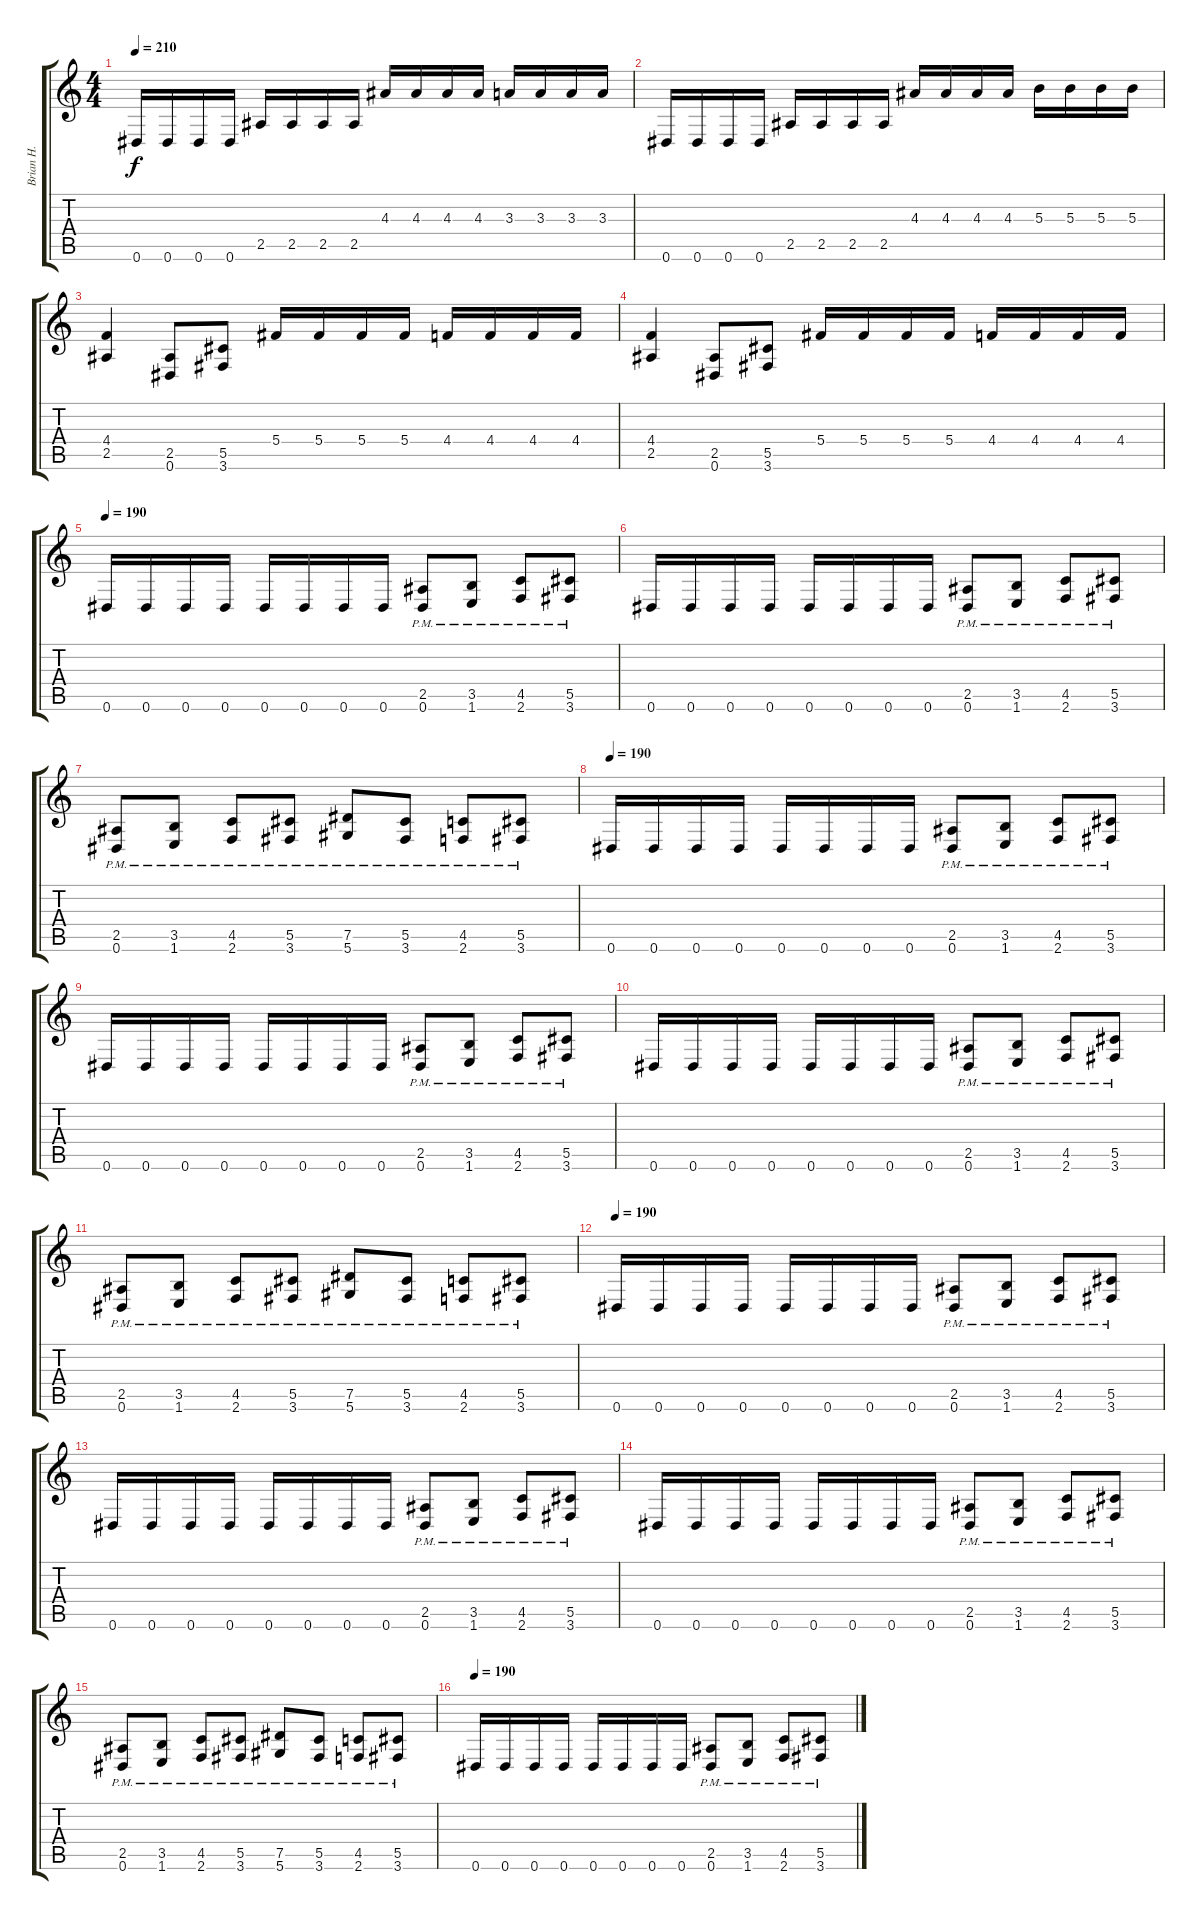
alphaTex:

\track ("Brian H." "Brian H.") {instrument distortionguitar}
\staff {score tabs}
\tuning (Eb4 Bb3 Gb3 Db3 Ab2 Eb2) {hide}
\ts (4 4)
\tempo 210
\clef g2
\ks c
0.6.16{dy f} 0.6.16 0.6.16 0.6.16 2.5.16 2.5.16 2.5.16 2.5.16 4.3.16 4.3.16 4.3.16 4.3.16 3.3.16 3.3.16 3.3.16 3.3.16 |
0.6.16 0.6.16 0.6.16 0.6.16 2.5.16 2.5.16 2.5.16 2.5.16 4.3.16 4.3.16 4.3.16 4.3.16 5.3.16 5.3.16 5.3.16 5.3.16 |
(4.4 2.5).4 (2.5 0.6).8 (5.5 3.6).8 5.4.16 5.4.16 5.4.16 5.4.16 4.4.16 4.4.16 4.4.16 4.4.16 |
(4.4 2.5).4 (2.5 0.6).8 (5.5 3.6).8 5.4.16 5.4.16 5.4.16 5.4.16 4.4.16 4.4.16 4.4.16 4.4.16 |
\tempo 190
0.6.16 0.6.16 0.6.16 0.6.16 0.6.16 0.6.16 0.6.16 0.6.16 (2.5{pm} 0.6{pm}).8 (3.5{pm} 1.6{pm}).8 (4.5{pm} 2.6{pm}).8 (5.5{pm} 3.6{pm}).8 |
0.6.16 0.6.16 0.6.16 0.6.16 0.6.16 0.6.16 0.6.16 0.6.16 (2.5{pm} 0.6{pm}).8 (3.5{pm} 1.6{pm}).8 (4.5{pm} 2.6{pm}).8 (5.5{pm} 3.6{pm}).8 |
(2.5{pm} 0.6{pm}).8 (3.5{pm} 1.6{pm}).8 (4.5{pm} 2.6{pm}).8 (5.5{pm} 3.6{pm}).8 (7.5{pm} 5.6{pm}).8 (5.5{pm} 3.6{pm}).8 (4.5{pm} 2.6{pm}).8 (5.5{pm} 3.6{pm}).8 |
\tempo 190
0.6.16 0.6.16 0.6.16 0.6.16 0.6.16 0.6.16 0.6.16 0.6.16 (2.5{pm} 0.6{pm}).8 (3.5{pm} 1.6{pm}).8 (4.5{pm} 2.6{pm}).8 (5.5{pm} 3.6{pm}).8 |
0.6.16 0.6.16 0.6.16 0.6.16 0.6.16 0.6.16 0.6.16 0.6.16 (2.5{pm} 0.6{pm}).8 (3.5{pm} 1.6{pm}).8 (4.5{pm} 2.6{pm}).8 (5.5{pm} 3.6{pm}).8 |
0.6.16 0.6.16 0.6.16 0.6.16 0.6.16 0.6.16 0.6.16 0.6.16 (2.5{pm} 0.6{pm}).8 (3.5{pm} 1.6{pm}).8 (4.5{pm} 2.6{pm}).8 (5.5{pm} 3.6{pm}).8 |
(2.5{pm} 0.6{pm}).8 (3.5{pm} 1.6{pm}).8 (4.5{pm} 2.6{pm}).8 (5.5{pm} 3.6{pm}).8 (7.5{pm} 5.6{pm}).8 (5.5{pm} 3.6{pm}).8 (4.5{pm} 2.6{pm}).8 (5.5{pm} 3.6{pm}).8 |
\tempo 190
0.6.16 0.6.16 0.6.16 0.6.16 0.6.16 0.6.16 0.6.16 0.6.16 (2.5{pm} 0.6{pm}).8 (3.5{pm} 1.6{pm}).8 (4.5{pm} 2.6{pm}).8 (5.5{pm} 3.6{pm}).8 |
0.6.16 0.6.16 0.6.16 0.6.16 0.6.16 0.6.16 0.6.16 0.6.16 (2.5{pm} 0.6{pm}).8 (3.5{pm} 1.6{pm}).8 (4.5{pm} 2.6{pm}).8 (5.5{pm} 3.6{pm}).8 |
0.6.16 0.6.16 0.6.16 0.6.16 0.6.16 0.6.16 0.6.16 0.6.16 (2.5{pm} 0.6{pm}).8 (3.5{pm} 1.6{pm}).8 (4.5{pm} 2.6{pm}).8 (5.5{pm} 3.6{pm}).8 |
(2.5{pm} 0.6{pm}).8 (3.5{pm} 1.6{pm}).8 (4.5{pm} 2.6{pm}).8 (5.5{pm} 3.6{pm}).8 (7.5{pm} 5.6{pm}).8 (5.5{pm} 3.6{pm}).8 (4.5{pm} 2.6{pm}).8 (5.5{pm} 3.6{pm}).8 |
\tempo 190
0.6.16 0.6.16 0.6.16 0.6.16 0.6.16 0.6.16 0.6.16 0.6.16 (2.5{pm} 0.6{pm}).8 (3.5{pm} 1.6{pm}).8 (4.5{pm} 2.6{pm}).8 (5.5{pm} 3.6{pm}).8
